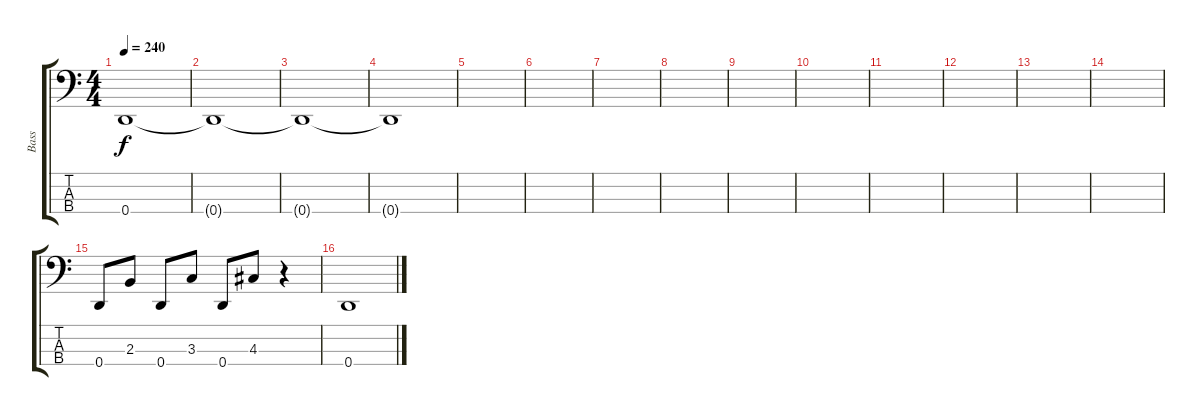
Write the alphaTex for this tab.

\track ("Bass" "Bass") {instrument electricbassfinger}
\staff {score tabs}
\tuning (G2 D2 A1 D1) {hide}
\ts (4 4)
\tempo 240
\clef f4
\ks c
0.4.1{dy f} |
0.4{t}.1 |
0.4{t}.1 |
0.4{t}.1 |
|
|
|
|
|
|
|
|
|
|
0.4.8 2.3.8 0.4.8 3.3.8 0.4.8 4.3.8 r.4 |
0.4.1
